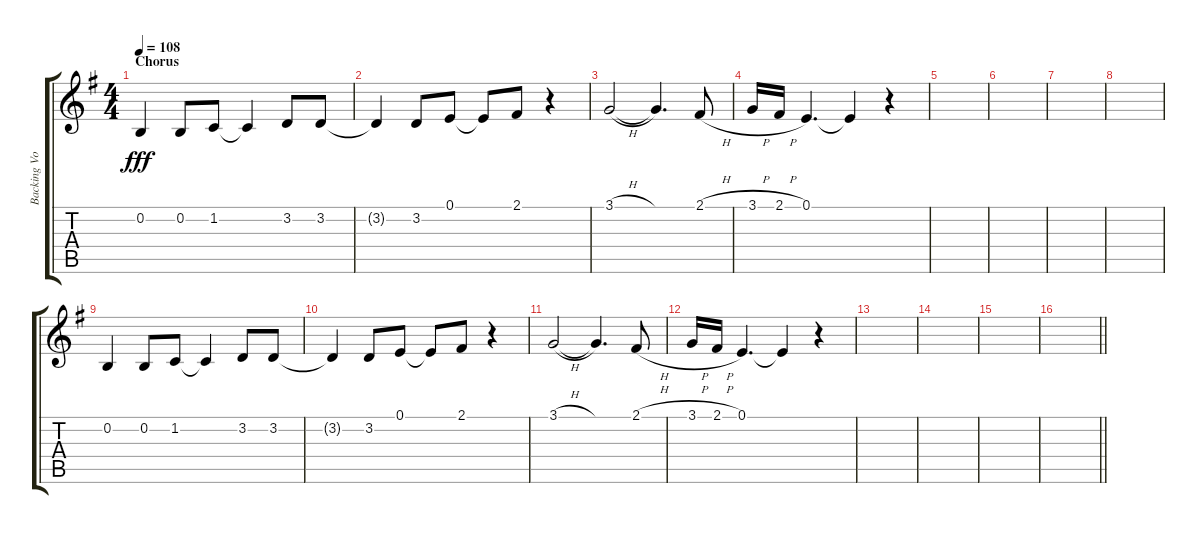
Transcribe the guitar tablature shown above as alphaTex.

\track ("Backing Vocals" "Backing Vo") {instrument sopranosax}
\staff {score tabs}
\tuning (E4 B3 G3 D3 A2 E2) {hide}
\ts (4 4)
\section ("" "Chorus")
\tempo 108
\clef g2
\ks g
0.2.4{dy fff} 0.2.8 1.2.8 1.2{t}.4 3.2.8 3.2.8 |
3.2{t}.4 3.2.8 0.1.8 0.1{t}.8 2.1.8 r.4 |
3.1{h}.2 3.1{t}.4{d} 2.1{h}.8 |
3.1{h}.16 2.1{h}.16 0.1.4{d} 0.1{t}.4 r.4 |
|
|
|
|
0.2.4 0.2.8 1.2.8 1.2{t}.4 3.2.8 3.2.8 |
3.2{t}.4 3.2.8 0.1.8 0.1{t}.8 2.1.8 r.4 |
3.1{h}.2 3.1{t}.4{d} 2.1{h}.8 |
3.1{h}.16 2.1{h}.16 0.1.4{d} 0.1{t}.4 r.4 |
|
|
|
\barLineRight lightlight
